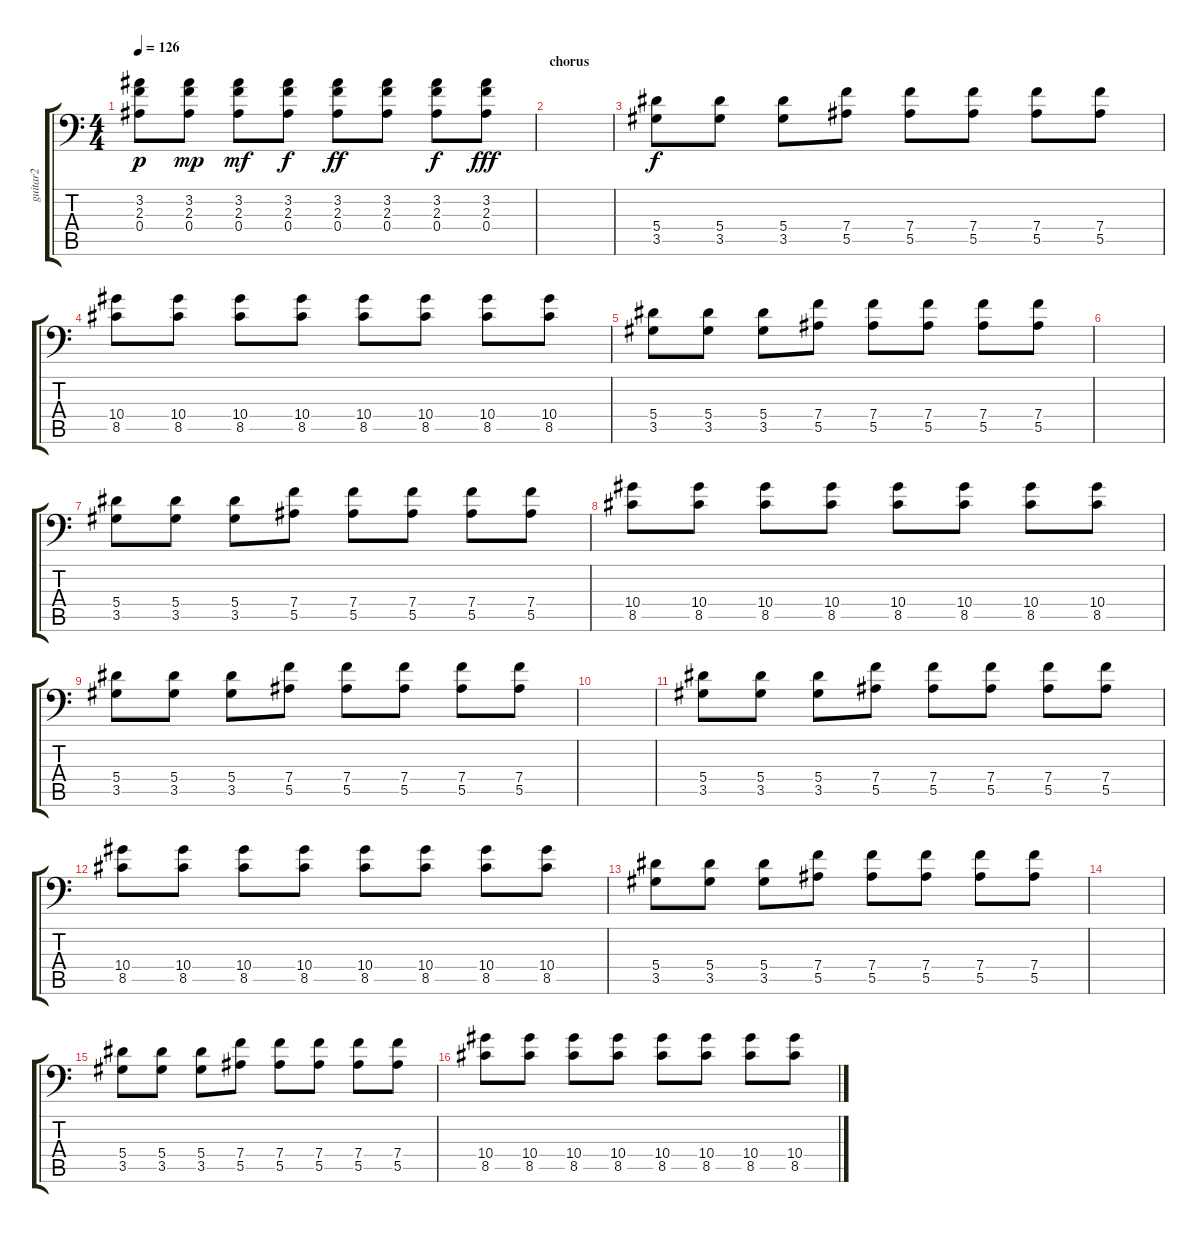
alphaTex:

\track ("guitar2" "guitar2") {instrument distortionguitar}
\staff {score tabs}
\tuning (C4 G3 Eb3 Bb2 F2 Bb1) {hide}
\ts (4 4)
\tempo 126
\clef f4
\ks c
(3.2 2.3 0.4).8{dy p} (3.2 2.3 0.4).8{dy mp} (3.2 2.3 0.4).8{dy mf} (3.2 2.3 0.4).8{dy f} (3.2 2.3 0.4).8{dy ff} (3.2 2.3 0.4).8 (3.2 2.3 0.4).8{dy f} (3.2 2.3 0.4).8{dy fff} |
\section ("" "chorus")
|
(5.4 3.5).8{dy f} (5.4 3.5).8 (5.4 3.5).8 (7.4 5.5).8 (7.4 5.5).8 (7.4 5.5).8 (7.4 5.5).8 (7.4 5.5).8 |
(10.4 8.5).8 (10.4 8.5).8 (10.4 8.5).8 (10.4 8.5).8 (10.4 8.5).8 (10.4 8.5).8 (10.4 8.5).8 (10.4 8.5).8 |
(5.4 3.5).8 (5.4 3.5).8 (5.4 3.5).8 (7.4 5.5).8 (7.4 5.5).8 (7.4 5.5).8 (7.4 5.5).8 (7.4 5.5).8 |
|
(5.4 3.5).8 (5.4 3.5).8 (5.4 3.5).8 (7.4 5.5).8 (7.4 5.5).8 (7.4 5.5).8 (7.4 5.5).8 (7.4 5.5).8 |
(10.4 8.5).8 (10.4 8.5).8 (10.4 8.5).8 (10.4 8.5).8 (10.4 8.5).8 (10.4 8.5).8 (10.4 8.5).8 (10.4 8.5).8 |
(5.4 3.5).8 (5.4 3.5).8 (5.4 3.5).8 (7.4 5.5).8 (7.4 5.5).8 (7.4 5.5).8 (7.4 5.5).8 (7.4 5.5).8 |
|
(5.4 3.5).8 (5.4 3.5).8 (5.4 3.5).8 (7.4 5.5).8 (7.4 5.5).8 (7.4 5.5).8 (7.4 5.5).8 (7.4 5.5).8 |
(10.4 8.5).8 (10.4 8.5).8 (10.4 8.5).8 (10.4 8.5).8 (10.4 8.5).8 (10.4 8.5).8 (10.4 8.5).8 (10.4 8.5).8 |
(5.4 3.5).8 (5.4 3.5).8 (5.4 3.5).8 (7.4 5.5).8 (7.4 5.5).8 (7.4 5.5).8 (7.4 5.5).8 (7.4 5.5).8 |
|
(5.4 3.5).8 (5.4 3.5).8 (5.4 3.5).8 (7.4 5.5).8 (7.4 5.5).8 (7.4 5.5).8 (7.4 5.5).8 (7.4 5.5).8 |
(10.4 8.5).8 (10.4 8.5).8 (10.4 8.5).8 (10.4 8.5).8 (10.4 8.5).8 (10.4 8.5).8 (10.4 8.5).8 (10.4 8.5).8
